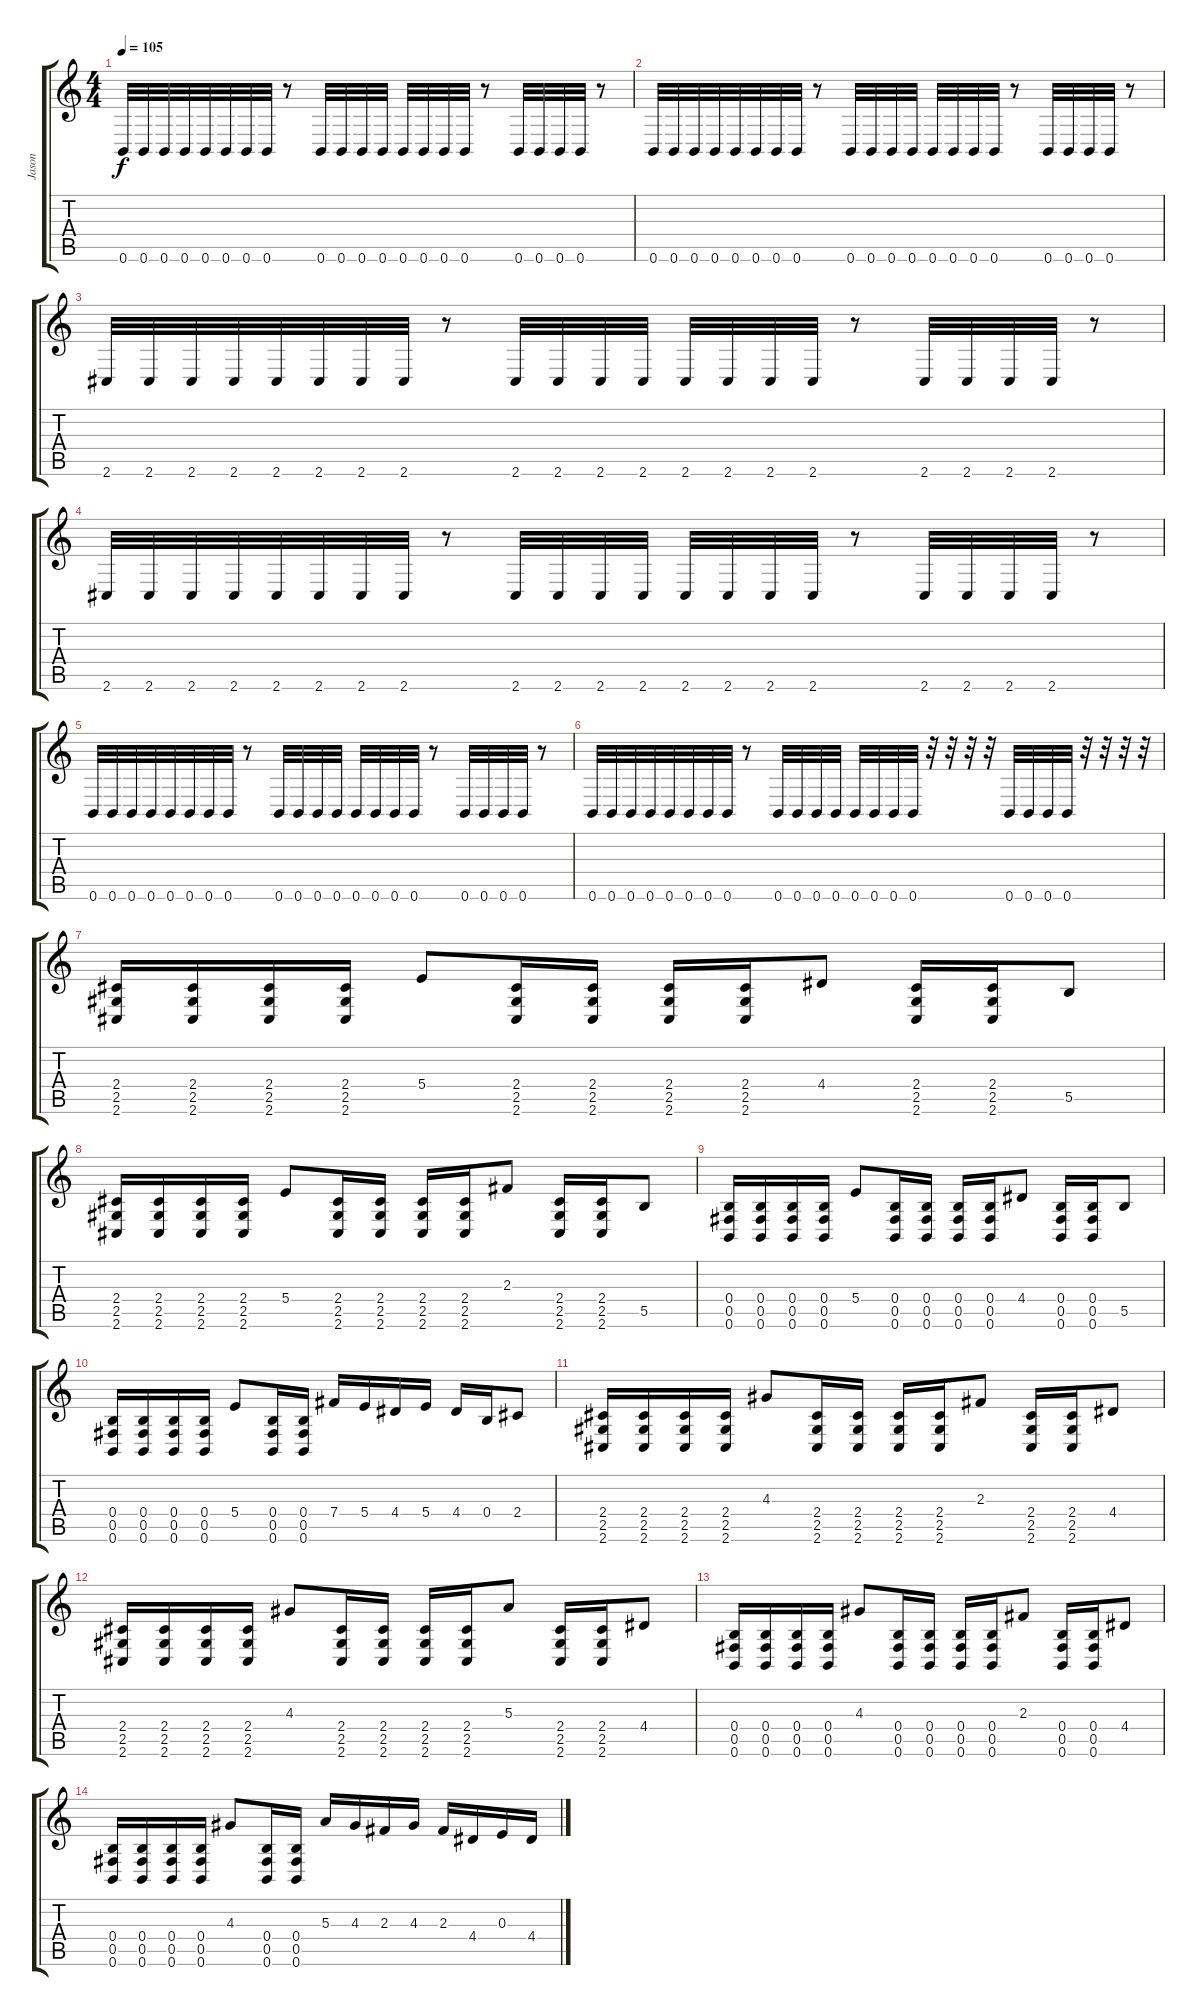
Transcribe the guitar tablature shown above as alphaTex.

\track ("Jason" "Jason") {instrument distortionguitar}
\staff {score tabs}
\tuning (Db4 Ab3 E3 B2 Gb2 B1) {hide}
\ts (4 4)
\tempo 105
\clef g2
\ks c
0.6.32{dy f} 0.6.32 0.6.32 0.6.32 0.6.32 0.6.32 0.6.32 0.6.32 r.8 0.6.32 0.6.32 0.6.32 0.6.32 0.6.32 0.6.32 0.6.32 0.6.32 r.8 0.6.32 0.6.32 0.6.32 0.6.32 r.8 |
0.6.32 0.6.32 0.6.32 0.6.32 0.6.32 0.6.32 0.6.32 0.6.32 r.8 0.6.32 0.6.32 0.6.32 0.6.32 0.6.32 0.6.32 0.6.32 0.6.32 r.8 0.6.32 0.6.32 0.6.32 0.6.32 r.8 |
2.6.32 2.6.32 2.6.32 2.6.32 2.6.32 2.6.32 2.6.32 2.6.32 r.8 2.6.32 2.6.32 2.6.32 2.6.32 2.6.32 2.6.32 2.6.32 2.6.32 r.8 2.6.32 2.6.32 2.6.32 2.6.32 r.8 |
2.6.32 2.6.32 2.6.32 2.6.32 2.6.32 2.6.32 2.6.32 2.6.32 r.8 2.6.32 2.6.32 2.6.32 2.6.32 2.6.32 2.6.32 2.6.32 2.6.32 r.8 2.6.32 2.6.32 2.6.32 2.6.32 r.8 |
0.6.32 0.6.32 0.6.32 0.6.32 0.6.32 0.6.32 0.6.32 0.6.32 r.8 0.6.32 0.6.32 0.6.32 0.6.32 0.6.32 0.6.32 0.6.32 0.6.32 r.8 0.6.32 0.6.32 0.6.32 0.6.32 r.8 |
0.6.32 0.6.32 0.6.32 0.6.32 0.6.32 0.6.32 0.6.32 0.6.32 r.8 0.6.32 0.6.32 0.6.32 0.6.32 0.6.32 0.6.32 0.6.32 0.6.32 r.32 r.32 r.32 r.32 0.6.32 0.6.32 0.6.32 0.6.32 r.32 r.32 r.32 r.32 |
(2.4 2.5 2.6).16 (2.4 2.5 2.6).16 (2.4 2.5 2.6).16 (2.4 2.5 2.6).16 5.4.8 (2.4 2.5 2.6).16 (2.4 2.5 2.6).16 (2.4 2.5 2.6).16 (2.4 2.5 2.6).16 4.4.8 (2.4 2.5 2.6).16 (2.4 2.5 2.6).16 5.5.8 |
(2.4 2.5 2.6).16 (2.4 2.5 2.6).16 (2.4 2.5 2.6).16 (2.4 2.5 2.6).16 5.4.8 (2.4 2.5 2.6).16 (2.4 2.5 2.6).16 (2.4 2.5 2.6).16 (2.4 2.5 2.6).16 2.3.8 (2.4 2.5 2.6).16 (2.4 2.5 2.6).16 5.5.8 |
(0.4 0.5 0.6).16 (0.4 0.5 0.6).16 (0.4 0.5 0.6).16 (0.4 0.5 0.6).16 5.4.8 (0.4 0.5 0.6).16 (0.4 0.5 0.6).16 (0.4 0.5 0.6).16 (0.4 0.5 0.6).16 4.4.8 (0.4 0.5 0.6).16 (0.4 0.5 0.6).16 5.5.8 |
(0.4 0.5 0.6).16 (0.4 0.5 0.6).16 (0.4 0.5 0.6).16 (0.4 0.5 0.6).16 5.4.8 (0.4 0.5 0.6).16 (0.4 0.5 0.6).16 7.4.16 5.4.16 4.4.16 5.4.16 4.4.16 0.4.16 2.4.8 |
(2.4 2.5 2.6).16 (2.4 2.5 2.6).16 (2.4 2.5 2.6).16 (2.4 2.5 2.6).16 4.3.8 (2.4 2.5 2.6).16 (2.4 2.5 2.6).16 (2.4 2.5 2.6).16 (2.4 2.5 2.6).16 2.3.8 (2.4 2.5 2.6).16 (2.4 2.5 2.6).16 4.4.8 |
(2.4 2.5 2.6).16 (2.4 2.5 2.6).16 (2.4 2.5 2.6).16 (2.4 2.5 2.6).16 4.3.8 (2.4 2.5 2.6).16 (2.4 2.5 2.6).16 (2.4 2.5 2.6).16 (2.4 2.5 2.6).16 5.3.8 (2.4 2.5 2.6).16 (2.4 2.5 2.6).16 4.4.8 |
(0.4 0.5 0.6).16 (0.4 0.5 0.6).16 (0.4 0.5 0.6).16 (0.4 0.5 0.6).16 4.3.8 (0.4 0.5 0.6).16 (0.4 0.5 0.6).16 (0.4 0.5 0.6).16 (0.4 0.5 0.6).16 2.3.8 (0.4 0.5 0.6).16 (0.4 0.5 0.6).16 4.4.8 |
(0.4 0.5 0.6).16 (0.4 0.5 0.6).16 (0.4 0.5 0.6).16 (0.4 0.5 0.6).16 4.3.8 (0.4 0.5 0.6).16 (0.4 0.5 0.6).16 5.3.16 4.3.16 2.3.16 4.3.16 2.3.16 4.4.16 0.3.16 4.4.16
